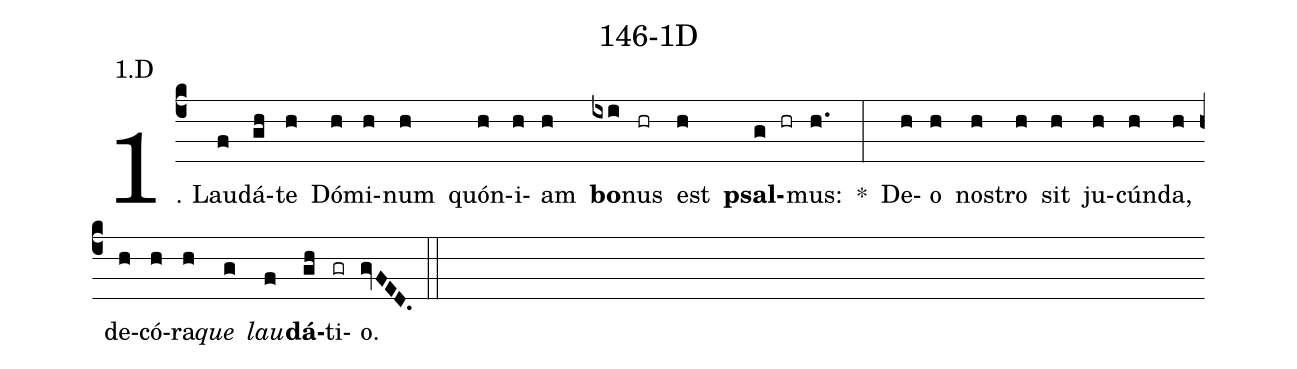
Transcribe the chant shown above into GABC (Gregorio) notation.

name: 146-1D;
annotation: 1.D;
%%
(c4)1. Lau(f)dá(gh)te(h) Dó(h)mi(h)num(h) quón(h)i(h)am(h) <b>bo</b>(ixi)nus(hr) est(h) <b>psal</b>(g hr)mus:(h.) *(:) De(h)o(h) nos(h)tro(h) sit(h) ju(h)cún(h)da,(h) de(h)có(h)ra(h)<i>que</i>(g) <i>lau</i>(f)<b>dá</b>(gh)ti(gr)o.(gvFED.) (::)
